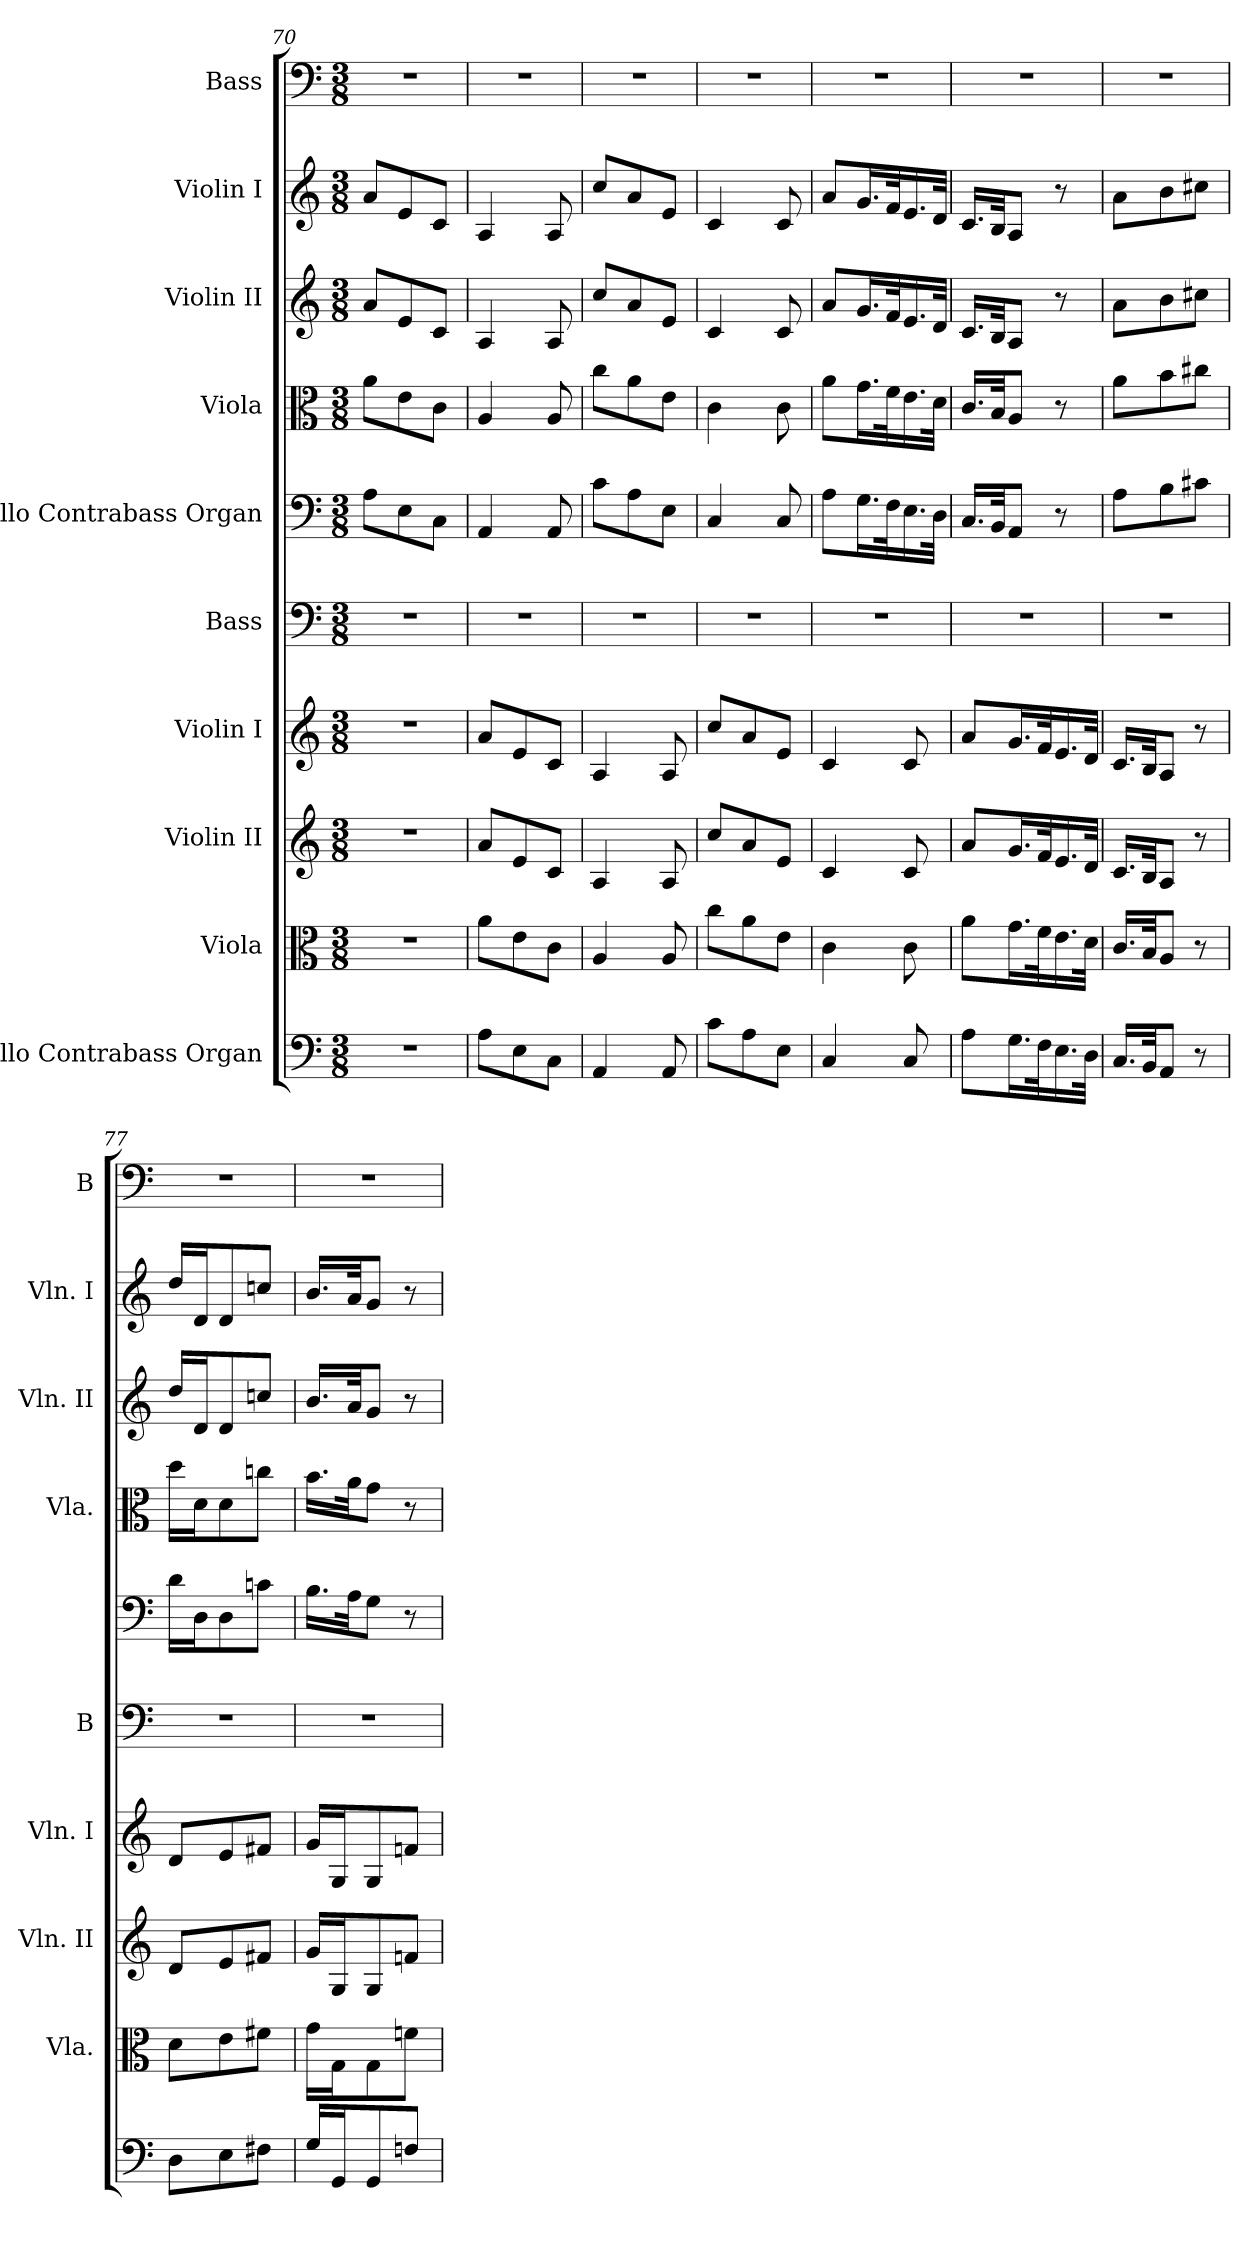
**kern	**kern	**kern	**kern	**kern	**kern	**kern	**kern	**kern	**kern
*part10	*part9	*part8	*part7	*part6	*part5	*part4	*part3	*part2	*part1
*staff10	*staff9	*staff8	*staff7	*staff6	*staff5	*staff4	*staff3	*staff2	*staff1
*I"Cello Contrabass Organ	*I"Viola	*I"Violin II	*I"Violin I	*I"Bass	*I"Cello Contrabass Organ	*I"Viola	*I"Violin II	*I"Violin I	*I"Bass
*	*I'Vla.	*I'Vln. II	*I'Vln. I	*I'B	*	*I'Vla.	*I'Vln. II	*I'Vln. I	*I'B
*clefF4	*clefC3	*clefG2	*clefG2	*clefF4	*clefF4	*clefC3	*clefG2	*clefG2	*clefF4
*k[]	*k[]	*k[]	*k[]	*k[]	*k[]	*k[]	*k[]	*k[]	*k[]
*C:	*C:	*C:	*C:	*C:	*C:	*C:	*C:	*C:	*C:
*M3/8	*M3/8	*M3/8	*M3/8	*M3/8	*M3/8	*M3/8	*M3/8	*M3/8	*M3/8
=70	=70	=70	=70	=70	=70	=70	=70	=70	=70
4.r	4.r	4.r	4.r	4.r	8A\L	8a\L	8a/L	8a/L	4.r
.	.	.	.	.	8E\	8e\	8e/	8e/	.
.	.	.	.	.	8C\J	8c\J	8c/J	8c/J	.
=71	=71	=71	=71	=71	=71	=71	=71	=71	=71
8A\L	8a\L	8a/L	8a/L	4.r	4AA/	4A/	4A/	4A/	4.r
8E\	8e\	8e/	8e/	.	.	.	.	.	.
8C\J	8c\J	8c/J	8c/J	.	8AA/	8A/	8A/	8A/	.
=72	=72	=72	=72	=72	=72	=72	=72	=72	=72
4AA/	4A/	4A/	4A/	4.r	8c\L	8cc\L	8cc/L	8cc/L	4.r
.	.	.	.	.	8A\	8a\	8a/	8a/	.
8AA/	8A/	8A/	8A/	.	8E\J	8e\J	8e/J	8e/J	.
=73	=73	=73	=73	=73	=73	=73	=73	=73	=73
8c\L	8cc\L	8cc/L	8cc/L	4.r	4C/	4c\	4c/	4c/	4.r
8A\	8a\	8a/	8a/	.	.	.	.	.	.
8E\J	8e\J	8e/J	8e/J	.	8C/	8c\	8c/	8c/	.
=74	=74	=74	=74	=74	=74	=74	=74	=74	=74
4C/	4c\	4c/	4c/	4.r	8A\L	8a\L	8a/L	8a/L	4.r
.	.	.	.	.	16.G\L	16.g\L	16.g/L	16.g/L	.
.	.	.	.	.	32F\k	32f\k	32f/k	32f/k	.
8C/	8c\	8c/	8c/	.	16.E\	16.e\	16.e/	16.e/	.
.	.	.	.	.	32D\JJk	32d\JJk	32d/JJk	32d/JJk	.
=75	=75	=75	=75	=75	=75	=75	=75	=75	=75
8A\L	8a\L	8a/L	8a/L	4.r	16.C/LL	16.c/LL	16.c/LL	16.c/LL	4.r
.	.	.	.	.	32BB/Jk	32B/Jk	32B/Jk	32B/Jk	.
16.G\L	16.g\L	16.g/L	16.g/L	.	8AA/J	8A/J	8A/J	8A/J	.
32F\k	32f\k	32f/k	32f/k	.	.	.	.	.	.
16.E\	16.e\	16.e/	16.e/	.	8r	8r	8r	8r	.
32D\JJk	32d\JJk	32d/JJk	32d/JJk	.	.	.	.	.	.
=76	=76	=76	=76	=76	=76	=76	=76	=76	=76
16.C/LL	16.c/LL	16.c/LL	16.c/LL	4.r	8A\L	8a\L	8a\L	8a\L	4.r
32BB/Jk	32B/Jk	32B/Jk	32B/Jk	.	.	.	.	.	.
8AA/J	8A/J	8A/J	8A/J	.	8B\	8b\	8b\	8b\	.
8r	8r	8r	8r	.	8c#X\J	8cc#X\J	8cc#X\J	8cc#X\J	.
=77	=77	=77	=77	=77	=77	=77	=77	=77	=77
8D\L	8d\L	8d/L	8d/L	4.r	16d\LL	16dd\LL	16dd/LL	16dd/LL	4.r
.	.	.	.	.	16D\J	16d\J	16d/J	16d/J	.
8E\	8e\	8e/	8e/	.	8D\	8d\	8d/	8d/	.
8F#X\J	8f#X\J	8f#X/J	8f#X/J	.	8cni\J	8ccni\J	8ccni/J	8ccni/J	.
=78	=78	=78	=78	=78	=78	=78	=78	=78	=78
16G/LL	16g\LL	16g/LL	16g/LL	4.r	16.B\LL	16.b\LL	16.b/LL	16.b/LL	4.r
16GG/J	16G\J	16G/J	16G/J	.	.	.	.	.	.
.	.	.	.	.	32A\Jk	32a\Jk	32a/Jk	32a/Jk	.
8GG/	8G\	8G/	8G/	.	8G\J	8g\J	8g/J	8g/J	.
8Fni/J	8fni\J	8fni/J	8fni/J	.	8r	8r	8r	8r	.
=	=	=	=	=	=	=	=	=	=
*-	*-	*-	*-	*-	*-	*-	*-	*-	*-
